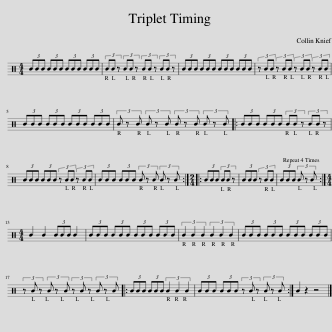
X:1
L:1/8
M:4/4
I:linebreak $
K:C
V:1 perc
K:none
V:1
 (3BBB (3BBB (3BBB (3BBB | (3BB z (3BB z (3BB z (3BB z | (3BBB (3BBB (3BBB (3BBB | (3z BB (3z BB (3z BB (3z BB |$ (3BBB (3BBB (3BBB (3BBB | %5
 (3B z B (3B z B (3B z B (3B z B |: (3BBB (3BBB (3BB z (3BB z |$ (3BBB (3BBB (3z BB (3z BB | (3BBB (3BBB (3B z B (3B z B ::[M:2/4] (3BBB (3BB z | %10
 (3BBB (3z BB | (3BBB (3B z B :|$[M:4/4] B2 B2 (3BBB B2 | (3BBB (3BBB (3BBB (3BBB | (3B2 B2 B2 (3B2 B2 B2 | %15
 (3BBB (3BBB (3BBB (3BBB |$ (3z B z (3B z B (3z B z (3B z B |: (3BBB (3BBB (3B2 B2 B2 | (3BBB (3BBB (3z B z (3B z B :| B2 z2 z4 |] %20
